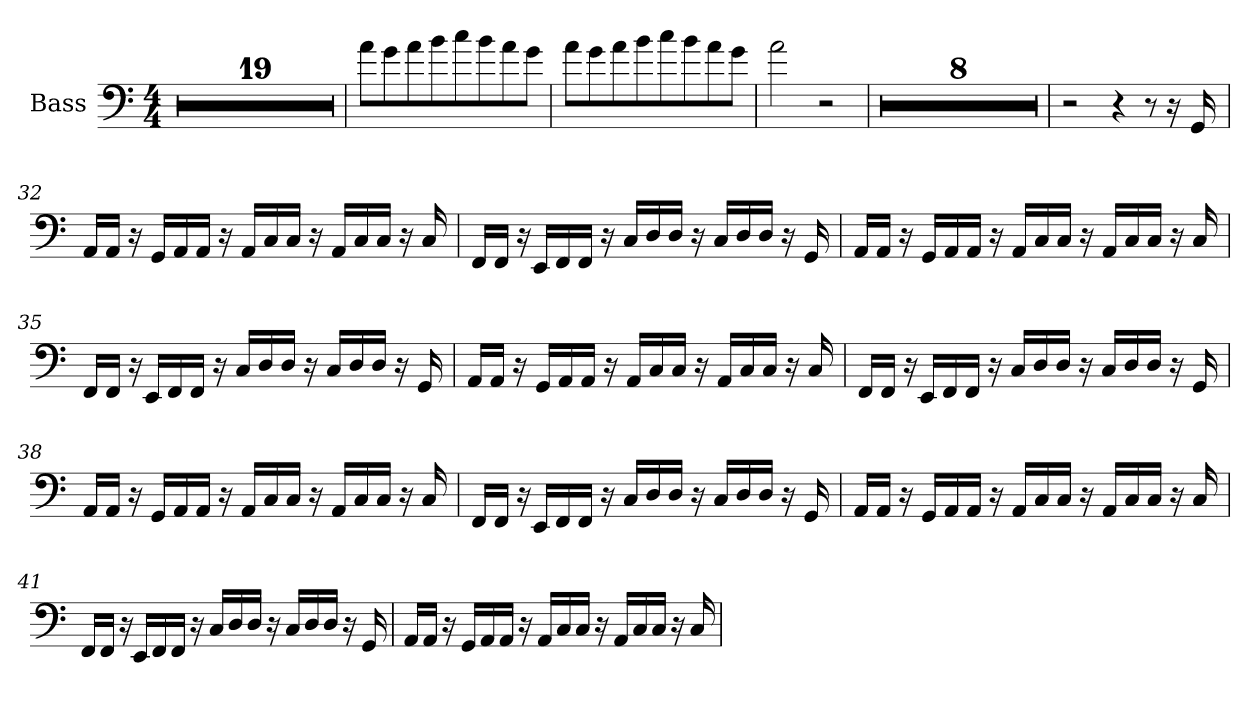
**kern
*part1
*staff1
*I"Bass
*clefF4
*ITrd7c12
*k[]
*M4/4
=1
!LO:N:vis=1
1r
=2
!LO:N:vis=1
1r
=3
!LO:N:vis=1
1r
=4
!LO:N:vis=1
1r
=5
!LO:N:vis=1
1r
=6
!LO:N:vis=1
1r
=7
!LO:N:vis=1
1r
=8
!LO:N:vis=1
1r
=9
!LO:N:vis=1
1r
=10
!LO:N:vis=1
1r
=11
!LO:N:vis=1
1r
=12
!LO:N:vis=1
1r
=13
!LO:N:vis=1
1r
=14
!LO:N:vis=1
1r
=15
!LO:N:vis=1
1r
=16
!LO:N:vis=1
1r
=17
!LO:N:vis=1
1r
=18
!LO:N:vis=1
1r
=19
!LO:N:vis=1
1r
=20
!LO:N:vis=8
32A\L
!LO:N:vis=8
32G\
!LO:N:vis=8
32A\
!LO:N:vis=8
32B\
!LO:N:vis=8
32c\
!LO:N:vis=8
32B\
!LO:N:vis=8
32A\
!LO:N:vis=8
32G\J
=21
!LO:N:vis=8
32A\L
!LO:N:vis=8
32G\
!LO:N:vis=8
32A\
!LO:N:vis=8
32B\
!LO:N:vis=8
32c\
!LO:N:vis=8
32B\
!LO:N:vis=8
32A\
!LO:N:vis=8
32G\J
=22
!LO:N:vis=2
8A
!LO:N:vis=2
8r
=23
!LO:N:vis=1
1r
=24
!LO:N:vis=1
1r
=25
!LO:N:vis=1
1r
=26
!LO:N:vis=1
1r
=27
!LO:N:vis=1
1r
=28
!LO:N:vis=1
1r
=29
!LO:N:vis=1
1r
=30
!LO:N:vis=1
1r
=31
!LO:N:vis=2
8r
!LO:N:vis=4
16r
!LO:N:vis=8
32r
!LO:N:vis=16
64r
!LO:N:vis=16
64GGG
=32
!LO:N:vis=16
64AAA/LL
!LO:N:vis=16
64AAA/JJ
!LO:N:vis=16
64r
!LO:N:vis=16
64GGG/LL
!LO:N:vis=16
64AAA/
!LO:N:vis=16
64AAA/JJ
!LO:N:vis=16
64r
!LO:N:vis=16
64AAA/LL
!LO:N:vis=16
64CC/
!LO:N:vis=16
64CC/JJ
!LO:N:vis=16
64r
!LO:N:vis=16
64AAA/LL
!LO:N:vis=16
64CC/
!LO:N:vis=16
64CC/JJ
!LO:N:vis=16
64r
!LO:N:vis=16
64CC
=33
!LO:N:vis=16
64FFF/LL
!LO:N:vis=16
64FFF/JJ
!LO:N:vis=16
64r
!LO:N:vis=16
64EEE/LL
!LO:N:vis=16
64FFF/
!LO:N:vis=16
64FFF/JJ
!LO:N:vis=16
64r
!LO:N:vis=16
64CC/LL
!LO:N:vis=16
64DD/
!LO:N:vis=16
64DD/JJ
!LO:N:vis=16
64r
!LO:N:vis=16
64CC/LL
!LO:N:vis=16
64DD/
!LO:N:vis=16
64DD/JJ
!LO:N:vis=16
64r
!LO:N:vis=16
64GGG
=34
!LO:N:vis=16
64AAA/LL
!LO:N:vis=16
64AAA/JJ
!LO:N:vis=16
64r
!LO:N:vis=16
64GGG/LL
!LO:N:vis=16
64AAA/
!LO:N:vis=16
64AAA/JJ
!LO:N:vis=16
64r
!LO:N:vis=16
64AAA/LL
!LO:N:vis=16
64CC/
!LO:N:vis=16
64CC/JJ
!LO:N:vis=16
64r
!LO:N:vis=16
64AAA/LL
!LO:N:vis=16
64CC/
!LO:N:vis=16
64CC/JJ
!LO:N:vis=16
64r
!LO:N:vis=16
64CC
=35
!LO:N:vis=16
64FFF/LL
!LO:N:vis=16
64FFF/JJ
!LO:N:vis=16
64r
!LO:N:vis=16
64EEE/LL
!LO:N:vis=16
64FFF/
!LO:N:vis=16
64FFF/JJ
!LO:N:vis=16
64r
!LO:N:vis=16
64CC/LL
!LO:N:vis=16
64DD/
!LO:N:vis=16
64DD/JJ
!LO:N:vis=16
64r
!LO:N:vis=16
64CC/LL
!LO:N:vis=16
64DD/
!LO:N:vis=16
64DD/JJ
!LO:N:vis=16
64r
!LO:N:vis=16
64GGG
=36
!LO:N:vis=16
64AAA/LL
!LO:N:vis=16
64AAA/JJ
!LO:N:vis=16
64r
!LO:N:vis=16
64GGG/LL
!LO:N:vis=16
64AAA/
!LO:N:vis=16
64AAA/JJ
!LO:N:vis=16
64r
!LO:N:vis=16
64AAA/LL
!LO:N:vis=16
64CC/
!LO:N:vis=16
64CC/JJ
!LO:N:vis=16
64r
!LO:N:vis=16
64AAA/LL
!LO:N:vis=16
64CC/
!LO:N:vis=16
64CC/JJ
!LO:N:vis=16
64r
!LO:N:vis=16
64CC
=37
!LO:N:vis=16
64FFF/LL
!LO:N:vis=16
64FFF/JJ
!LO:N:vis=16
64r
!LO:N:vis=16
64EEE/LL
!LO:N:vis=16
64FFF/
!LO:N:vis=16
64FFF/JJ
!LO:N:vis=16
64r
!LO:N:vis=16
64CC/LL
!LO:N:vis=16
64DD/
!LO:N:vis=16
64DD/JJ
!LO:N:vis=16
64r
!LO:N:vis=16
64CC/LL
!LO:N:vis=16
64DD/
!LO:N:vis=16
64DD/JJ
!LO:N:vis=16
64r
!LO:N:vis=16
64GGG
=38
!LO:N:vis=16
64AAA/LL
!LO:N:vis=16
64AAA/JJ
!LO:N:vis=16
64r
!LO:N:vis=16
64GGG/LL
!LO:N:vis=16
64AAA/
!LO:N:vis=16
64AAA/JJ
!LO:N:vis=16
64r
!LO:N:vis=16
64AAA/LL
!LO:N:vis=16
64CC/
!LO:N:vis=16
64CC/JJ
!LO:N:vis=16
64r
!LO:N:vis=16
64AAA/LL
!LO:N:vis=16
64CC/
!LO:N:vis=16
64CC/JJ
!LO:N:vis=16
64r
!LO:N:vis=16
64CC
=39
!LO:N:vis=16
64FFF/LL
!LO:N:vis=16
64FFF/JJ
!LO:N:vis=16
64r
!LO:N:vis=16
64EEE/LL
!LO:N:vis=16
64FFF/
!LO:N:vis=16
64FFF/JJ
!LO:N:vis=16
64r
!LO:N:vis=16
64CC/LL
!LO:N:vis=16
64DD/
!LO:N:vis=16
64DD/JJ
!LO:N:vis=16
64r
!LO:N:vis=16
64CC/LL
!LO:N:vis=16
64DD/
!LO:N:vis=16
64DD/JJ
!LO:N:vis=16
64r
!LO:N:vis=16
64GGG
=40
!LO:N:vis=16
64AAA/LL
!LO:N:vis=16
64AAA/JJ
!LO:N:vis=16
64r
!LO:N:vis=16
64GGG/LL
!LO:N:vis=16
64AAA/
!LO:N:vis=16
64AAA/JJ
!LO:N:vis=16
64r
!LO:N:vis=16
64AAA/LL
!LO:N:vis=16
64CC/
!LO:N:vis=16
64CC/JJ
!LO:N:vis=16
64r
!LO:N:vis=16
64AAA/LL
!LO:N:vis=16
64CC/
!LO:N:vis=16
64CC/JJ
!LO:N:vis=16
64r
!LO:N:vis=16
64CC
=41
!LO:N:vis=16
64FFF/LL
!LO:N:vis=16
64FFF/JJ
!LO:N:vis=16
64r
!LO:N:vis=16
64EEE/LL
!LO:N:vis=16
64FFF/
!LO:N:vis=16
64FFF/JJ
!LO:N:vis=16
64r
!LO:N:vis=16
64CC/LL
!LO:N:vis=16
64DD/
!LO:N:vis=16
64DD/JJ
!LO:N:vis=16
64r
!LO:N:vis=16
64CC/LL
!LO:N:vis=16
64DD/
!LO:N:vis=16
64DD/JJ
!LO:N:vis=16
64r
!LO:N:vis=16
64GGG
=42
!LO:N:vis=16
64AAA/LL
!LO:N:vis=16
64AAA/JJ
!LO:N:vis=16
64r
!LO:N:vis=16
64GGG/LL
!LO:N:vis=16
64AAA/
!LO:N:vis=16
64AAA/JJ
!LO:N:vis=16
64r
!LO:N:vis=16
64AAA/LL
!LO:N:vis=16
64CC/
!LO:N:vis=16
64CC/JJ
!LO:N:vis=16
64r
!LO:N:vis=16
64AAA/LL
!LO:N:vis=16
64CC/
!LO:N:vis=16
64CC/JJ
!LO:N:vis=16
64r
!LO:N:vis=16
64CC
=
*-
